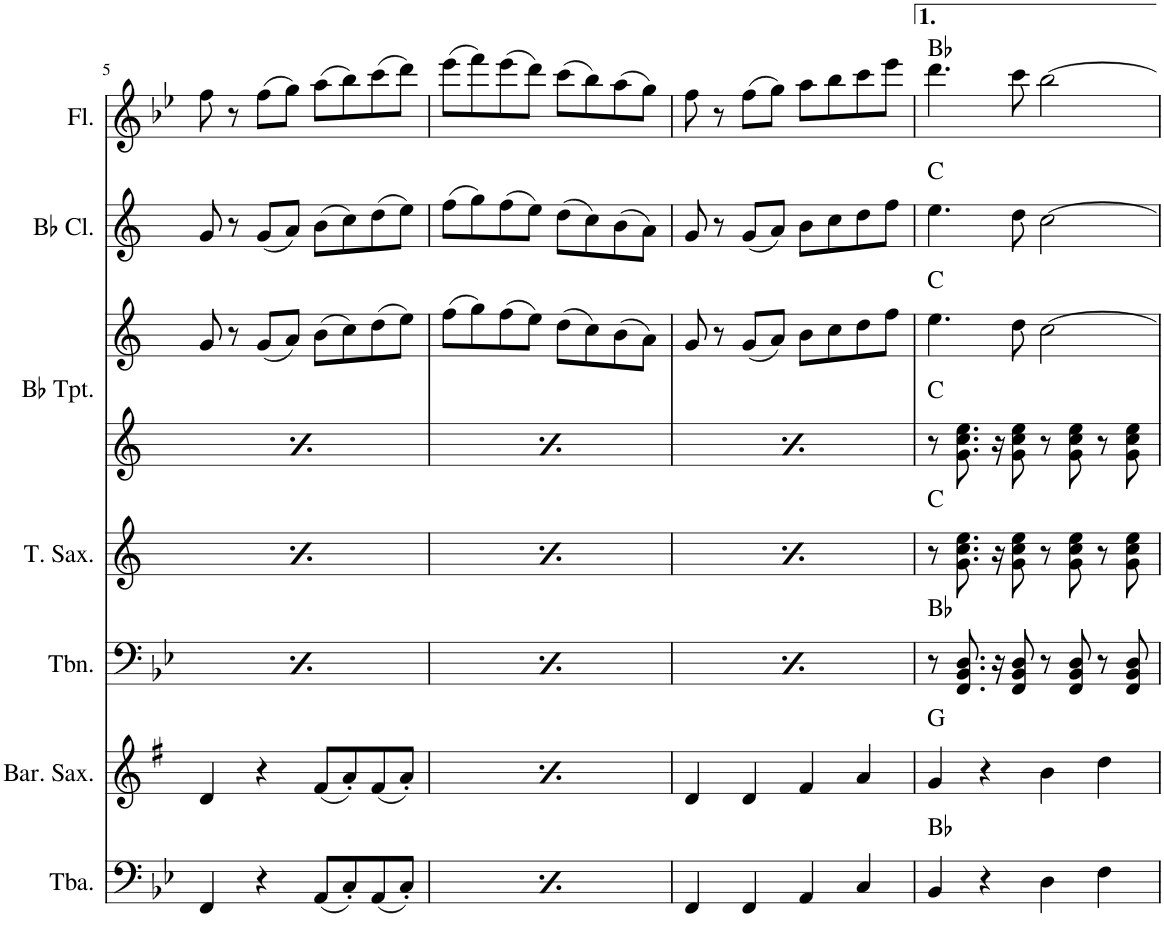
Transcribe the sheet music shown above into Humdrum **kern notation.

**kern	**harte	**kern	**harte	**kern	**harte	**kern	**harte	**kern	**kern	**harte	**kern	**harte	**kern	**harte	**kern	**harte	**kern	**harte	**kern	**harte	**kern	**harte	**kern	**harte
*part12	*part12	*part11	*part11	*part10	*part10	*part9	*part9	*part8	*part8	*part8	*part7	*part7	*part6	*part6	*part5	*part5	*part4	*part4	*part3	*part3	*part2	*part2	*part1	*part1
*staff13	*	*staff12	*	*staff11	*	*staff10	*	*staff9	*staff8	*	*staff7	*	*staff6	*	*staff5	*	*staff4	*	*staff3	*	*staff2	*	*staff1	*
*I"Tuba	*	*I"Baritone Saxophone	*	*I"Trombone	*	*I"Tenor Saxophone	*	*I"Bb Trumpet	*	*	*I"Bb Clarinet	*	*I"Flute	*	*I"Bass	*	*I"Baritone	*	*I"Tenor	*	*I"Soprano	*	*I"Alto	*
*I'Tba.	*	*I'Bar. Sax.	*	*I'Tbn.	*	*I'T. Sax.	*	*I'Bb Tpt.	*	*	*I'Bb Cl.	*	*I'Fl.	*	*I'B.	*	*I'Bar.	*	*I'T.	*	*I'S.	*	*I'A.	*
!!LO:PB:g=z
*clefF4	*	*clefG2	*	*clefF4	*	*clefG2	*	*clefG2	*clefG2	*	*clefG2	*	*clefG2	*	*clefF4	*	*clefF4	*	*clefGv2	*	*clefG2	*	*clefG2	*
*	*	*Trd12c21	*	*	*	*Trd8c14	*	*Trd1c2	*Trd1c2	*	*Trd1c2	*	*	*	*	*	*	*	*	*	*	*	*	*
*k[b-e-]	*	*k[f#]	*	*k[b-e-]	*	*k[]	*	*k[]	*k[]	*	*k[]	*	*k[b-e-]	*	*k[b-e-]	*	*k[b-e-]	*	*k[b-e-]	*	*k[b-e-]	*	*k[b-e-]	*
*M4/4	*	*M4/4	*	*M4/4	*	*M4/4	*	*M4/4	*M4/4	*	*M4/4	*	*M4/4	*	*M4/4	*	*M4/4	*	*M4/4	*	*M4/4	*	*M4/4	*
=5	=5	=5	=5	=5	=5	=5	=5	=5	=5	=5	=5	=5	=5	=5	=5	=5	=5	=5	=5	=5	=5	=5	=5	=5
4FF/	.	4d/	.	8r	F:maj	8r	G:maj	8r	8g/	G:maj	8g/	.	8ff\	.	4FF	.	8r	F:maj	8r	F:maj	8f	.	8f	.
.	.	.	.	8.FF/ 8.AA/ 8.C/	.	8.g\ 8.b\ 8.dd\	.	8.g\ 8.b\ 8.dd\	8r	.	8r	.	8r	.	.	.	8.F 8.A 8.d	.	8.F 8.A 8.d	.	8r	.	8r	.
4r	.	4r	.	.	.	.	.	.	(8g/L	.	(8g/L	.	(8ff\L	.	4r	.	.	.	.	.	(8f/L	.	(8f/L	.
.	.	.	.	16r	.	16r	.	16r	.	.	.	.	.	.	.	.	16r	.	16r	.	.	.	.	.
.	.	.	.	8FF/ 8AA/ 8C/	.	8g\ 8b\ 8dd\	.	8g\ 8b\ 8dd\	8a/J)	.	8a/J)	.	8gg\J)	.	.	.	8F 8A 8d	.	8F 8A 8d	.	8g/J)	.	8g/J)	.
(8AA/L	.	(8f#/L	.	8FF/ 8AA/ 8C/L	.	8g\ 8b\ 8dd\L	.	8g\ 8b\ 8dd\L	(8b\L	.	(8b\L	.	(8aa\L	.	(8AA/L	.	8F\ 8A\ 8d\L	.	8F/ 8A/ 8d/L	.	(8a/L	.	(8a/L	.
8C'/)	.	8a'/)	.	8FF/ 8AA/ 8C/	.	8g\ 8b\ 8dd\	.	8g\ 8b\ 8dd\	8cc\)	.	8cc\)	.	8bb-\)	.	8C'/J)	.	8F\ 8A\ 8d\J	.	8F/ 8A/ 8d/J	.	8b-/J)	.	8b-/J)	.
(8AA/	.	(8f#/	.	8FF/ 8AA/ 8C/	.	8g\ 8b\ 8dd\	.	8g\ 8b\ 8dd\	(8dd\	.	(8dd\	.	(8ccc\	.	(8AA/L	.	8F\ 8A\ 8d\L	.	8F/ 8A/ 8d/L	.	(8cc\L	.	(8cc\L	.
8C'/J)	.	8a'/J)	.	8FF/ 8AA/ 8C/J	.	8g\ 8b\ 8dd\J	.	8g\ 8b\ 8dd\J	8ee\J)	.	8ee\J)	.	8ddd\J)	.	8C'/J)	.	8F\ 8A\ 8d\J	.	8F/ 8A/ 8d/J	.	8dd\J)	.	8dd\J)	.
=6	=6	=6	=6	=6	=6	=6	=6	=6	=6	=6	=6	=6	=6	=6	=6	=6	=6	=6	=6	=6	=6	=6	=6	=6
4FF/	.	4d/	.	8r	F:maj	8r	G:maj	8r	(8ff\L	G:maj	(8ff\L	.	(8eee-\L	.	4FF	.	8r	F:maj	8r	F:maj	(8ee-\L	.	(8ee-\L	.
.	.	.	.	8.FF/ 8.AA/ 8.C/	.	8.g\ 8.b\ 8.dd\	.	8.g\ 8.b\ 8.dd\	8gg\)	.	8gg\)	.	8fff\)	.	.	.	8.F 8.A 8.d	.	8.F 8.A 8.d	.	8ff\J)	.	8ff\J)	.
4r	.	4r	.	.	.	.	.	.	(8ff\	.	(8ff\	.	(8eee-\	.	4r	.	.	.	.	.	(8ee-\L	.	(8ee-\L	.
.	.	.	.	16r	.	16r	.	16r	.	.	.	.	.	.	.	.	16r	.	16r	.	.	.	.	.
.	.	.	.	8FF/ 8AA/ 8C/	.	8g\ 8b\ 8dd\	.	8g\ 8b\ 8dd\	8ee\J)	.	8ee\J)	.	8ddd\J)	.	.	.	8F 8A 8d	.	8F 8A 8d	.	8dd\J)	.	8dd\J)	.
(8AA/L	.	(8f#/L	.	8FF/ 8AA/ 8C/L	.	8g\ 8b\ 8dd\L	.	8g\ 8b\ 8dd\L	(8dd\L	.	(8dd\L	.	(8ccc\L	.	(8AA/L	.	8F\ 8A\ 8d\L	.	8F/ 8A/ 8d/L	.	(8cc\L	.	(8cc\L	.
8C'/)	.	8a'/)	.	8FF/ 8AA/ 8C/	.	8g\ 8b\ 8dd\	.	8g\ 8b\ 8dd\	8cc\)	.	8cc\)	.	8bb-\)	.	8C'/J)	.	8F\ 8A\ 8d\J	.	8F/ 8A/ 8d/J	.	8b-\J)	.	8b-\J)	.
(8AA/	.	(8f#/	.	8FF/ 8AA/ 8C/	.	8g\ 8b\ 8dd\	.	8g\ 8b\ 8dd\	(8b\	.	(8b\	.	(8aa\	.	(8AA/L	.	8F\ 8A\ 8d\L	.	8F/ 8A/ 8d/L	.	(8a/L	.	(8a/L	.
8C'/J)	.	8a'/J)	.	8FF/ 8AA/ 8C/J	.	8g\ 8b\ 8dd\J	.	8g\ 8b\ 8dd\J	8a\J)	.	8a\J)	.	8gg\J)	.	8C'/J)	.	8F\ 8A\ 8d\J	.	8F/ 8A/ 8d/J	.	8g/J)	.	8g/J)	.
=7	=7	=7	=7	=7	=7	=7	=7	=7	=7	=7	=7	=7	=7	=7	=7	=7	=7	=7	=7	=7	=7	=7	=7	=7
4FF/	.	4d/	.	8r	F:maj	8r	G:maj	8r	8g/	G:maj	8g/	.	8ff\	.	4FF	.	8r	F:maj	8r	F:maj	8f	.	8f	.
.	.	.	.	8.FF/ 8.AA/ 8.C/	.	8.g\ 8.b\ 8.dd\	.	8.g\ 8.b\ 8.dd\	8r	.	8r	.	8r	.	.	.	8.F 8.A 8.d	.	8.F 8.A 8.d	.	8r	.	8r	.
4FF/	.	4d/	.	.	.	.	.	.	(8g/L	.	(8g/L	.	(8ff\L	.	4FF	.	.	.	.	.	(8f/L	.	(8f/L	.
.	.	.	.	16r	.	16r	.	16r	.	.	.	.	.	.	.	.	16r	.	16r	.	.	.	.	.
.	.	.	.	8FF/ 8AA/ 8C/	.	8g\ 8b\ 8dd\	.	8g\ 8b\ 8dd\	8a/J)	.	8a/J)	.	8gg\J)	.	.	.	8F 8A 8d	.	8F 8A 8d	.	8g/J)	.	8g/J)	.
4AA/	.	4f#/	.	8FF/ 8AA/ 8C/L	.	8g\ 8b\ 8dd\L	.	8g\ 8b\ 8dd\L	8b\L	.	8b\L	.	8aa\L	.	4AA	.	8F\ 8A\ 8d\L	.	8F/ 8A/ 8d/L	.	8a/L	.	8a/L	.
.	.	.	.	8FF/ 8AA/ 8C/	.	8g\ 8b\ 8dd\	.	8g\ 8b\ 8dd\	8cc\	.	8cc\	.	8bb-\	.	.	.	8F\ 8A\ 8d\J	.	8F/ 8A/ 8d/J	.	8b-/J	.	8b-/J	.
4C/	.	4a/	.	8FF/ 8AA/ 8C/	.	8g\ 8b\ 8dd\	.	8g\ 8b\ 8dd\	8dd\	.	8dd\	.	8ccc\	.	4C	.	8F\ 8A\ 8d\L	.	8F/ 8A/ 8d/L	.	8cc\L	.	8cc\L	.
.	.	.	.	8FF/ 8AA/ 8C/J	.	8g\ 8b\ 8dd\J	.	8g\ 8b\ 8dd\J	8ff\J	.	8ff\J	.	8eee-\J	.	.	.	8F\ 8A\ 8d\J	.	8F/ 8A/ 8d/J	.	8ee-\J	.	8ee-\J	.
=8	=8	=8	=8	=8	=8	=8	=8	=8	=8	=8	=8	=8	=8	=8	=8	=8	=8	=8	=8	=8	=8	=8	=8	=8
4BB-/	Bb:maj	4g/	G:maj	8r	Bb:maj	8r	C:maj	8r	4.ee\	C:maj C:maj	4.ee\	C:maj	4.ddd\	Bb:maj	4BB-	Bb:maj	8r	Bb:maj	8r	Bb:maj	4.dd	Bb:maj	4.dd	Bb:maj
.	.	.	.	8.FF/ 8.BB-/ 8.D/	.	8.g\ 8.cc\ 8.ee\	.	8.g\ 8.cc\ 8.ee\	.	.	.	.	.	.	.	.	8.G 8.B- 8.d	.	8.G 8.B- 8.d	.	.	.	.	.
4r	.	4r	.	.	.	.	.	.	.	.	.	.	.	.	4r	.	.	.	.	.	.	.	.	.
.	.	.	.	16r	.	16r	.	16r	.	.	.	.	.	.	.	.	16r	.	16r	.	.	.	.	.
.	.	.	.	8FF/ 8BB-/ 8D/	.	8g\ 8cc\ 8ee\	.	8g\ 8cc\ 8ee\	8dd\	.	8dd\	.	8ccc\	.	.	.	8G 8B- 8d	.	8G 8B- 8d	.	8cc	.	8cc	.
4D\	.	4b\	.	8r	.	8r	.	8r	[2cc\	.	[2cc\	.	[2bb-\	.	4D	.	8r	.	8r	.	[2b-	.	[2b-	.
.	.	.	.	8FF/ 8BB-/ 8D/	.	8g\ 8cc\ 8ee\	.	8g\ 8cc\ 8ee\	.	.	.	.	.	.	.	.	8G 8B- 8d	.	8G 8B- 8d	.	.	.	.	.
4F\	.	4dd\	.	8r	.	8r	.	8r	.	.	.	.	.	.	4F	.	8r	.	8r	.	.	.	.	.
.	.	.	.	8FF/ 8BB-/ 8D/	.	8g\ 8cc\ 8ee\	.	8g\ 8cc\ 8ee\	.	.	.	.	.	.	.	.	8G 8B- 8d	.	8G 8B- 8d	.	.	.	.	.
=	=	=	=	=	=	=	=	=	=	=	=	=	=	=	=	=	=	=	=	=	=	=	=	=
*-	*-	*-	*-	*-	*-	*-	*-	*-	*-	*-	*-	*-	*-	*-	*-	*-	*-	*-	*-	*-	*-	*-	*-	*-
